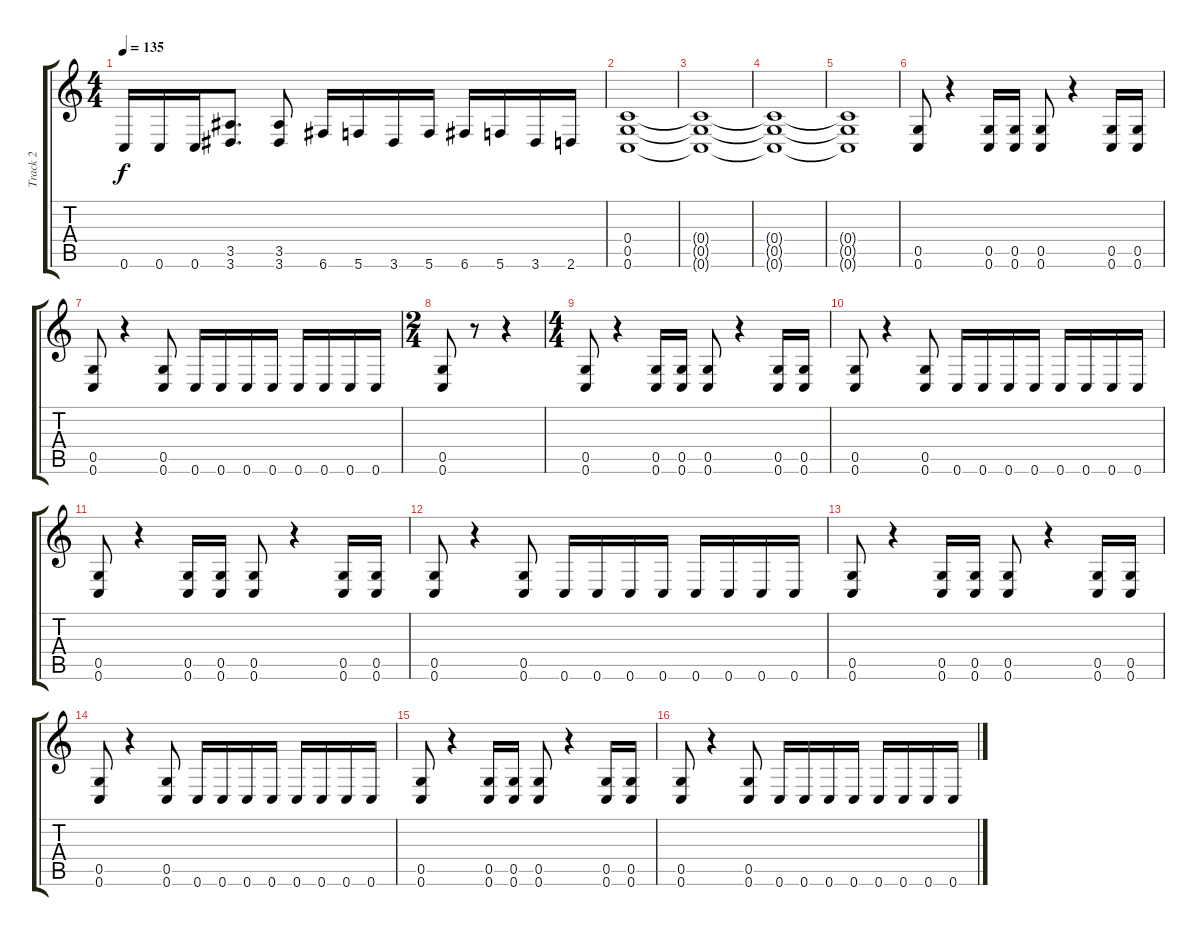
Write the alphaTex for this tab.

\track ("Track 2" "Track 2") {instrument distortionguitar}
\staff {score tabs}
\tuning (D4 A3 F3 C3 G2 C2) {hide}
\ts (4 4)
\tempo 135
\clef g2
\ks c
0.6.16{dy f} 0.6.16 0.6.16 (3.5 3.6).8{d} (3.5 3.6).8 6.6.16 5.6.16 3.6.16 5.6.16 6.6.16 5.6.16 3.6.16 2.6.16 |
(0.4 0.5 0.6).1 |
(0.4{t} 0.5{t} 0.6{t}).1 |
(0.4{t} 0.5{t} 0.6{t}).1 |
(0.4{t} 0.5{t} 0.6{t}).1 |
(0.5 0.6).8 r.4 (0.5 0.6).16 (0.5 0.6).16 (0.5 0.6).8 r.4 (0.5 0.6).16 (0.5 0.6).16 |
(0.5 0.6).8 r.4 (0.5 0.6).8 0.6.16 0.6.16 0.6.16 0.6.16 0.6.16 0.6.16 0.6.16 0.6.16 |
\ts (2 4)
(0.5 0.6).8 r.8 r.4 |
\ts (4 4)
(0.5 0.6).8 r.4 (0.5 0.6).16 (0.5 0.6).16 (0.5 0.6).8 r.4 (0.5 0.6).16 (0.5 0.6).16 |
(0.5 0.6).8 r.4 (0.5 0.6).8 0.6.16 0.6.16 0.6.16 0.6.16 0.6.16 0.6.16 0.6.16 0.6.16 |
(0.5 0.6).8 r.4 (0.5 0.6).16 (0.5 0.6).16 (0.5 0.6).8 r.4 (0.5 0.6).16 (0.5 0.6).16 |
(0.5 0.6).8 r.4 (0.5 0.6).8 0.6.16 0.6.16 0.6.16 0.6.16 0.6.16 0.6.16 0.6.16 0.6.16 |
(0.5 0.6).8 r.4 (0.5 0.6).16 (0.5 0.6).16 (0.5 0.6).8 r.4 (0.5 0.6).16 (0.5 0.6).16 |
(0.5 0.6).8 r.4 (0.5 0.6).8 0.6.16 0.6.16 0.6.16 0.6.16 0.6.16 0.6.16 0.6.16 0.6.16 |
(0.5 0.6).8 r.4 (0.5 0.6).16 (0.5 0.6).16 (0.5 0.6).8 r.4 (0.5 0.6).16 (0.5 0.6).16 |
(0.5 0.6).8 r.4 (0.5 0.6).8 0.6.16 0.6.16 0.6.16 0.6.16 0.6.16 0.6.16 0.6.16 0.6.16
